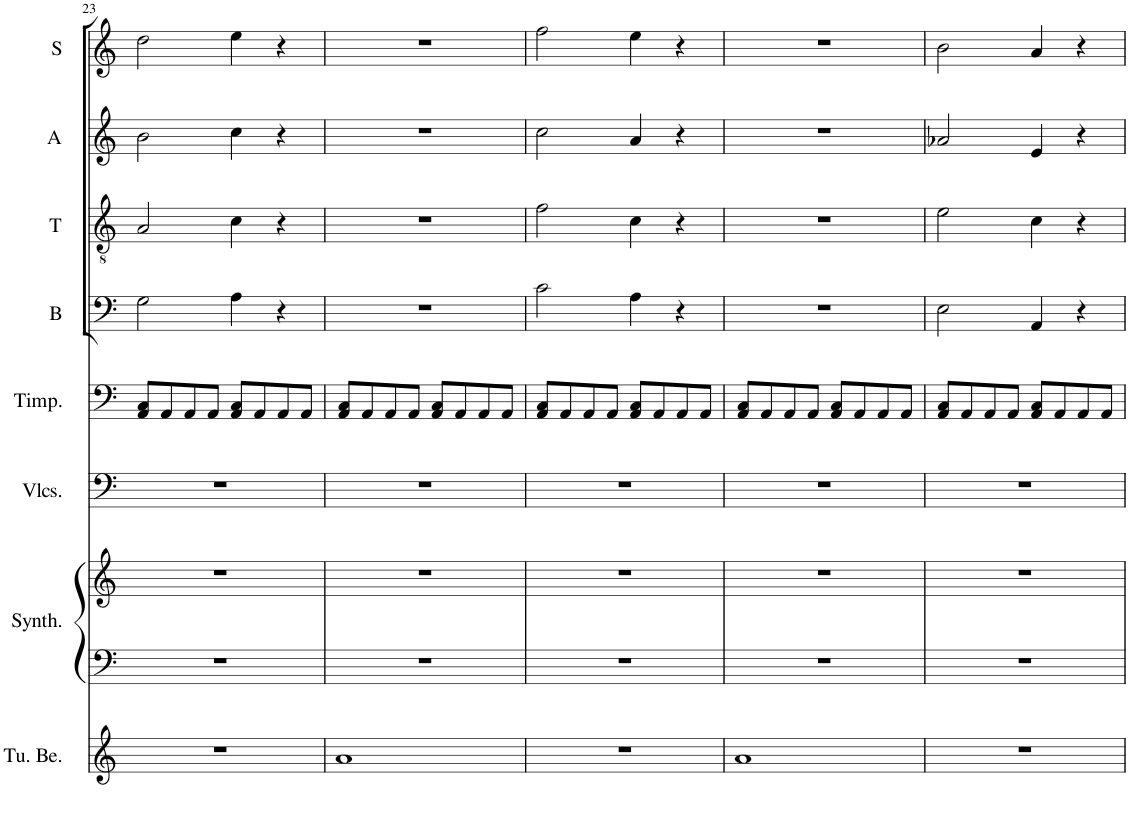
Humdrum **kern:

**kern	**kern	**kern	**kern	**kern	**kern	**kern	**kern	**kern
*part8	*part7	*part7	*part6	*part5	*part4	*part3	*part2	*part1
*staff9	*staff8	*staff7	*staff6	*staff5	*staff4	*staff3	*staff2	*staff1
*I"Tubular Bells	*I"Keyboard Synthesizer	*	*I"Violoncellos	*I"Timpani	*I"Bass	*I"Tenor	*I"Alto	*I"Soprano
*I'Tu. Be.	*I'Synth.	*	*I'Vlcs.	*I'Timp.	*I'B	*I'T	*I'A	*I'S
!!LO:PB:g=z
*clefG2	*clefF4	*clefG2	*clefF4	*clefF4	*clefF4	*clefGv2	*clefG2	*clefG2
*k[]	*k[]	*k[]	*k[]	*k[]	*k[]	*k[]	*k[]	*k[]
*M4/4	*M4/4	*M4/4	*M4/4	*M4/4	*M4/4	*M4/4	*M4/4	*M4/4
=23	=23	=23	=23	=23	=23	=23	=23	=23
1r	1r	1r	1r	8AA/ 8C/L	2G\	2A/	2b\	2dd\
.	.	.	.	8AA/	.	.	.	.
.	.	.	.	8AA/	.	.	.	.
.	.	.	.	8AA/J	.	.	.	.
.	.	.	.	8AA/ 8C/L	4A\	4c\	4cc\	4ee\
.	.	.	.	8AA/	.	.	.	.
.	.	.	.	8AA/	4r	4r	4r	4r
.	.	.	.	8AA/J	.	.	.	.
=24	=24	=24	=24	=24	=24	=24	=24	=24
1a	1r	1r	1r	8AA/ 8C/L	1r	1r	1r	1r
.	.	.	.	8AA/	.	.	.	.
.	.	.	.	8AA/	.	.	.	.
.	.	.	.	8AA/J	.	.	.	.
.	.	.	.	8AA/ 8C/L	.	.	.	.
.	.	.	.	8AA/	.	.	.	.
.	.	.	.	8AA/	.	.	.	.
.	.	.	.	8AA/J	.	.	.	.
=25	=25	=25	=25	=25	=25	=25	=25	=25
1r	1r	1r	1r	8AA/ 8C/L	2c\	2f\	2cc\	2ff\
.	.	.	.	8AA/	.	.	.	.
.	.	.	.	8AA/	.	.	.	.
.	.	.	.	8AA/J	.	.	.	.
.	.	.	.	8AA/ 8C/L	4A\	4c\	4a/	4ee\
.	.	.	.	8AA/	.	.	.	.
.	.	.	.	8AA/	4r	4r	4r	4r
.	.	.	.	8AA/J	.	.	.	.
=26	=26	=26	=26	=26	=26	=26	=26	=26
1a	1r	1r	1r	8AA/ 8C/L	1r	1r	1r	1r
.	.	.	.	8AA/	.	.	.	.
.	.	.	.	8AA/	.	.	.	.
.	.	.	.	8AA/J	.	.	.	.
.	.	.	.	8AA/ 8C/L	.	.	.	.
.	.	.	.	8AA/	.	.	.	.
.	.	.	.	8AA/	.	.	.	.
.	.	.	.	8AA/J	.	.	.	.
=27	=27	=27	=27	=27	=27	=27	=27	=27
1r	1r	1r	1r	8AA/ 8C/L	2E\	2e\	2a-X/	2b\
.	.	.	.	8AA/	.	.	.	.
.	.	.	.	8AA/	.	.	.	.
.	.	.	.	8AA/J	.	.	.	.
.	.	.	.	8AA/ 8C/L	4AA/	4c\	4e/	4a/
.	.	.	.	8AA/	.	.	.	.
.	.	.	.	8AA/	4r	4r	4r	4r
.	.	.	.	8AA/J	.	.	.	.
=	=	=	=	=	=	=	=	=
*-	*-	*-	*-	*-	*-	*-	*-	*-
